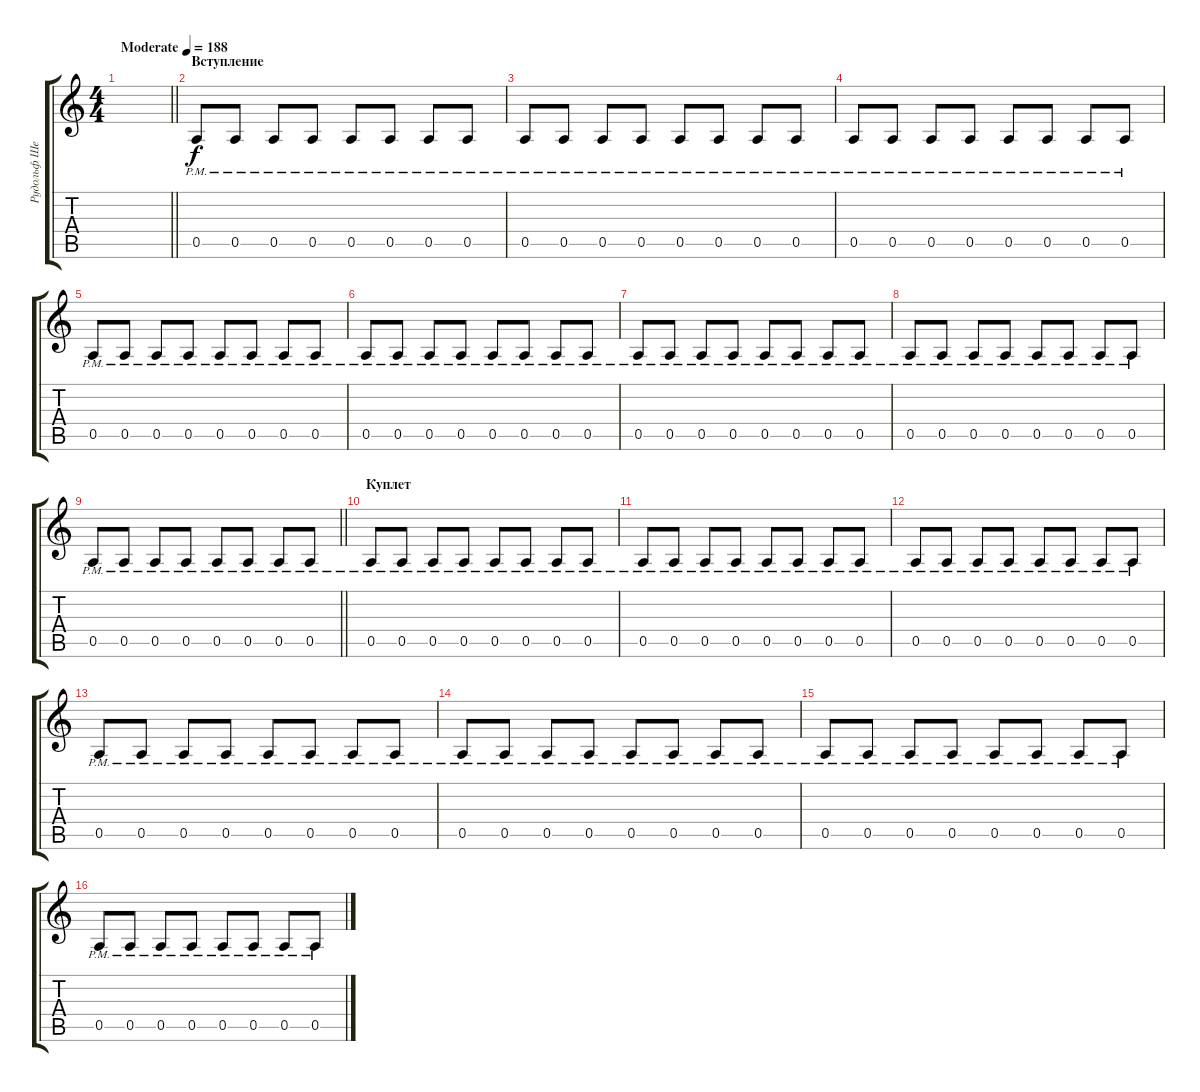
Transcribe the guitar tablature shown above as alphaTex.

\track ("Рудольф Шенкер (или Маттиас)" "Рудольф Ше") {instrument distortionguitar}
\staff {score tabs}
\tuning (E4 B3 G3 D3 A2 E2) {hide}
\ts (4 4)
\tempo (188 "Moderate")
\clef g2
\barLineRight lightlight
\ks c
|
\section ("" "Вступление")
0.5{pm}.8 0.5{pm}.8 0.5{pm}.8 0.5{pm}.8 0.5{pm}.8 0.5{pm}.8 0.5{pm}.8 0.5{pm}.8 |
0.5{pm}.8 0.5{pm}.8 0.5{pm}.8 0.5{pm}.8 0.5{pm}.8 0.5{pm}.8 0.5{pm}.8 0.5{pm}.8 |
0.5{pm}.8 0.5{pm}.8 0.5{pm}.8 0.5{pm}.8 0.5{pm}.8 0.5{pm}.8 0.5{pm}.8 0.5{pm}.8 |
0.5{pm}.8 0.5{pm}.8 0.5{pm}.8 0.5{pm}.8 0.5{pm}.8 0.5{pm}.8 0.5{pm}.8 0.5{pm}.8 |
0.5{pm}.8 0.5{pm}.8 0.5{pm}.8 0.5{pm}.8 0.5{pm}.8 0.5{pm}.8 0.5{pm}.8 0.5{pm}.8 |
0.5{pm}.8 0.5{pm}.8 0.5{pm}.8 0.5{pm}.8 0.5{pm}.8 0.5{pm}.8 0.5{pm}.8 0.5{pm}.8 |
0.5{pm}.8 0.5{pm}.8 0.5{pm}.8 0.5{pm}.8 0.5{pm}.8 0.5{pm}.8 0.5{pm}.8 0.5{pm}.8 |
\barLineRight lightlight
0.5{pm}.8 0.5{pm}.8 0.5{pm}.8 0.5{pm}.8 0.5{pm}.8 0.5{pm}.8 0.5{pm}.8 0.5{pm}.8 |
\section ("" "Куплет")
0.5{pm}.8 0.5{pm}.8 0.5{pm}.8 0.5{pm}.8 0.5{pm}.8 0.5{pm}.8 0.5{pm}.8 0.5{pm}.8 |
0.5{pm}.8 0.5{pm}.8 0.5{pm}.8 0.5{pm}.8 0.5{pm}.8 0.5{pm}.8 0.5{pm}.8 0.5{pm}.8 |
0.5{pm}.8 0.5{pm}.8 0.5{pm}.8 0.5{pm}.8 0.5{pm}.8 0.5{pm}.8 0.5{pm}.8 0.5{pm}.8 |
0.5{pm}.8 0.5{pm}.8 0.5{pm}.8 0.5{pm}.8 0.5{pm}.8 0.5{pm}.8 0.5{pm}.8 0.5{pm}.8 |
0.5{pm}.8 0.5{pm}.8 0.5{pm}.8 0.5{pm}.8 0.5{pm}.8 0.5{pm}.8 0.5{pm}.8 0.5{pm}.8 |
0.5{pm}.8 0.5{pm}.8 0.5{pm}.8 0.5{pm}.8 0.5{pm}.8 0.5{pm}.8 0.5{pm}.8 0.5{pm}.8 |
0.5{pm}.8 0.5{pm}.8 0.5{pm}.8 0.5{pm}.8 0.5{pm}.8 0.5{pm}.8 0.5{pm}.8 0.5{pm}.8
